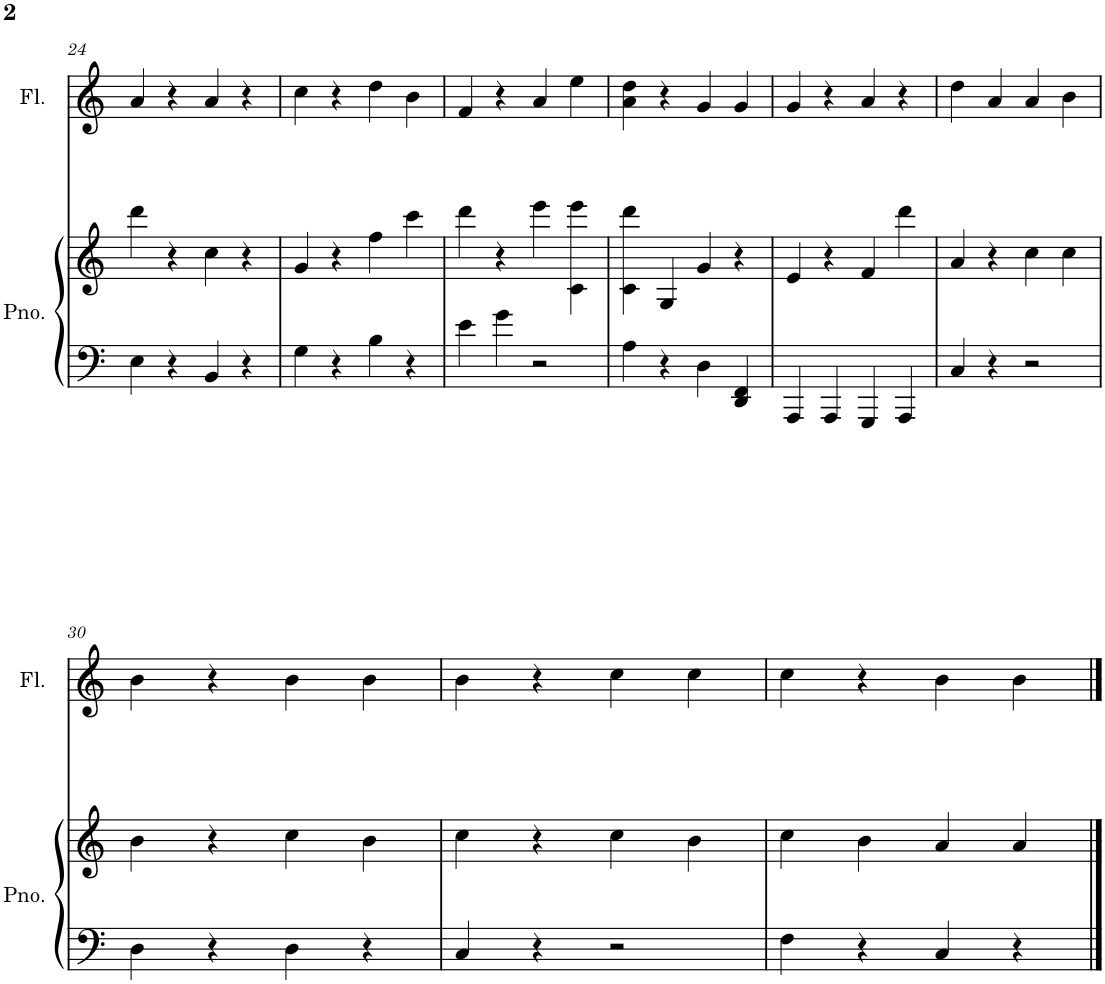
**kern	**kern	**kern
*part2	*part2	*part1
*staff3	*staff2	*staff1
*I"Piano	*	*I"Flute
*I'Pno.	*	*I'Fl.
!!LO:PB:g=z
*clefF4	*clefG2	*clefG2
*k[]	*k[]	*k[]
*M4/4	*M4/4	*M4/4
=24	=24	=24
4E\	4ddd\	4a/
4r	4r	4r
4BB/	4cc\	4a/
4r	4r	4r
=25	=25	=25
4G\	4g/	4cc\
4r	4r	4r
4B\	4ff\	4dd\
4r	4ccc\	4b\
=26	=26	=26
4e\	4ddd\	4f/
4g\	4r	4r
2r	4eee\	4a/
.	4c\ 4eee\	4ee\
=27	=27	=27
4A\	4c\ 4ddd\	4a\ 4dd\
4r	4G/	4r
4D\	4g/	4g/
4DD/ 4FF/	4r	4g/
=28	=28	=28
4AAA/	4e/	4g/
4AAA/	4r	4r
4GGG/	4f/	4a/
4AAA/	4ddd\	4r
=29	=29	=29
4C/	4a/	4dd\
4r	4r	4a/
2r	4cc\	4a/
.	4cc\	4b\
!!LO:LB:g=z
=30	=30	=30
4D\	4b\	4b\
4r	4r	4r
4D\	4cc\	4b\
4r	4b\	4b\
=31	=31	=31
4C/	4cc\	4b\
4r	4r	4r
2r	4cc\	4cc\
.	4b\	4cc\
=32	=32	=32
4F\	4cc\	4cc\
4r	4b\	4r
4C/	4a/	4b\
4r	4a/	4b\
==	==	==
*-	*-	*-
